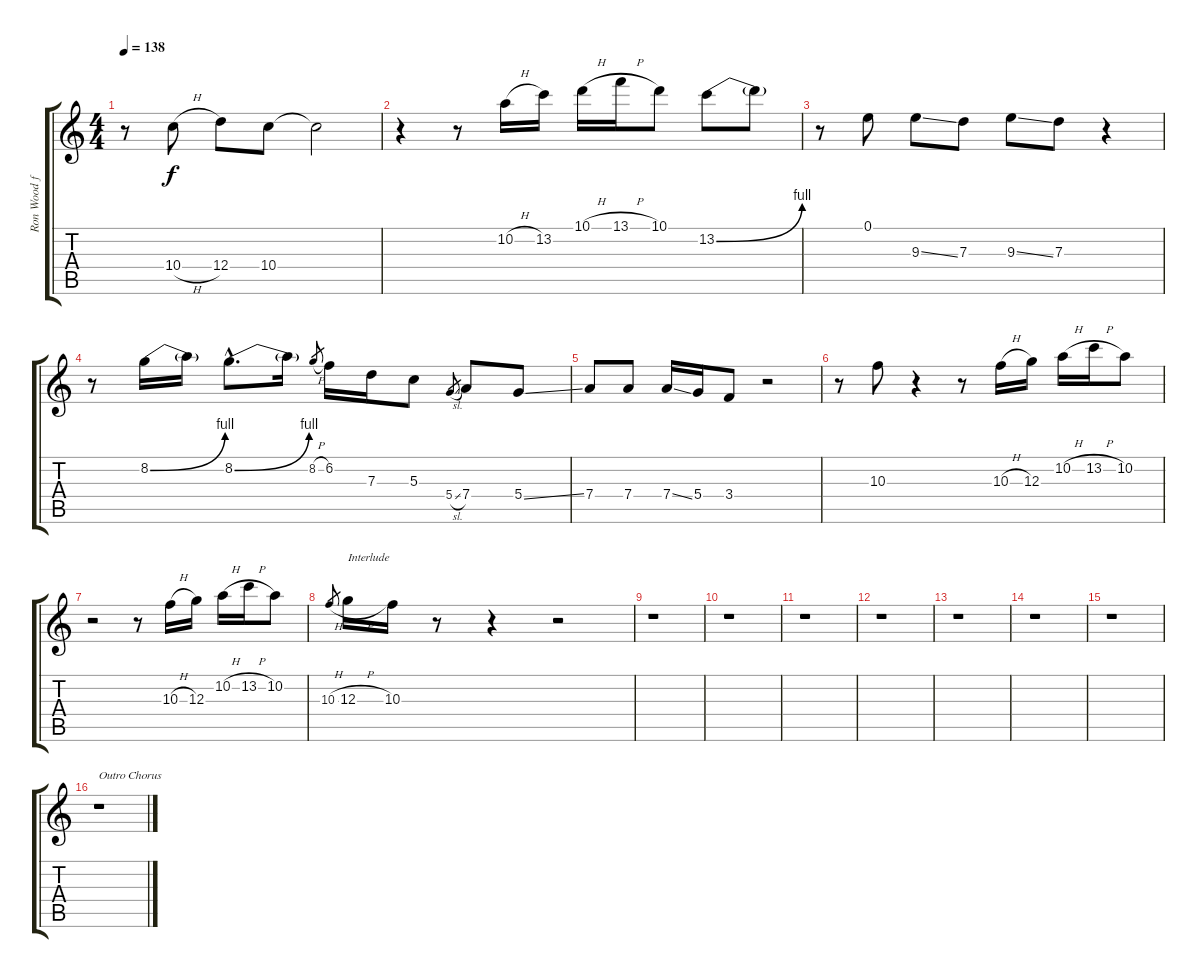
\track ("Ron Wood fills" "Ron Wood f") {instrument electricguitarjazz}
\staff {score tabs}
\tuning (E4 B3 G3 D3 A2 E2) {hide}
\ts (4 4)
\tempo 138
\clef g2
\ks c
r.8{dy f} 10.4{h}.8 12.4.8 10.4.8 10.4{t}.2 |
r.4 r.8 10.2{h}.16 13.2.16 10.1{h}.16 13.1{h}.16 10.1.8 13.2{be (bend 0 0 60 4)}.8 13.2{t}.8 |
r.8 0.1.8 9.3{ss}.8 7.3.8 9.3{ss}.8 7.3.8 r.4 |
r.8 8.2{be (bend 0 0 60 4)}.16 8.2{t}.16 8.2{be (bend 0 0 60 4) hac}.8{d} 8.2{t}.16 8.2{h}.8{gr} 6.2.16 7.3.16 5.3.8 5.4{sl}.8{gr} 7.4.8 5.4{ss}.8 |
7.4.8 7.4.8 7.4{ss}.16 5.4.16 3.4.8 r.2 |
r.8 10.3.8 r.4 r.8 10.3{h}.16 12.3.16 10.2{h}.16 13.2{h}.16 10.2.8 |
r.2 r.8 10.3{h}.16 12.3.16 10.2{h}.16 13.2{h}.16 10.2.8 |
10.3{h}.8{gr} 12.3{h}.16{txt "Interlude"} 10.3.16 r.8 r.4 r.2 |
r.1 |
r.1 |
r.1 |
r.1 |
r.1 |
r.1 |
r.1 |
r.1{txt "Outro Chorus"}
